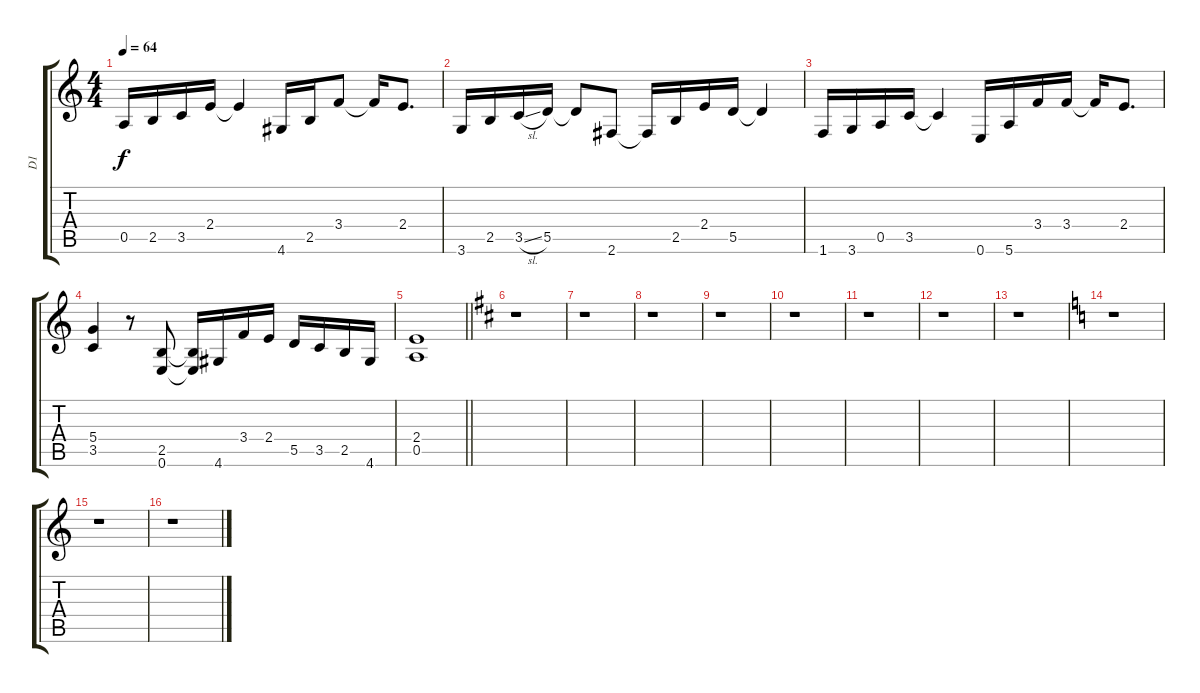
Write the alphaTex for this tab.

\track ("D1" "D1") {instrument overdrivenguitar}
\staff {score tabs}
\tuning (E4 B3 G3 D3 A2 E2) {hide}
\ts (4 4)
\tempo 64
\clef g2
\ks c
0.5.16{dy f} 2.5.16 3.5.16 2.4.16 2.4{t}.4 4.6.16 2.5.16 3.4.8 3.4{t}.16 2.4.8{d} |
3.6.16 2.5.16 3.5{sl}.16 5.5.16 5.5{t}.8 2.6.8 2.6{t}.16 2.5.16 2.4.16 5.5.16 5.5{t}.4 |
1.6.16 3.6.16 0.5.16 3.5.16 3.5{t}.4 0.6.16 5.6.16 3.4.16 3.4.16 3.4{t}.16 2.4.8{d} |
(5.4 3.5).4 r.8 (2.5 0.6).8 (2.5{t} 0.6{t}).16 4.6.16 3.4.16 2.4.16 5.5.16 3.5.16 2.5.16 4.6.16 |
\barLineRight lightlight
(2.4 0.5).1 |
\ks d
r.1 |
r.1 |
r.1 |
r.1 |
r.1 |
r.1 |
r.1 |
r.1 |
\ks c
r.1 |
r.1 |
r.1
